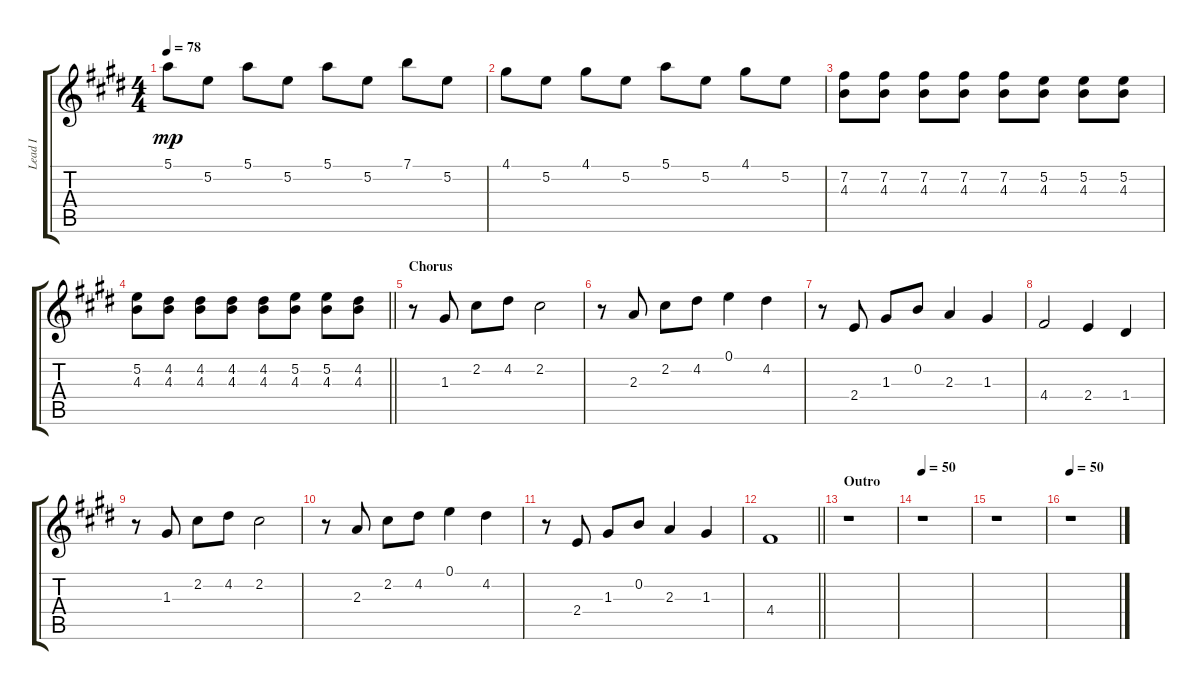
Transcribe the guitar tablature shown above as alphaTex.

\track ("Lead I" "Lead I") {instrument acousticguitarsteel}
\staff {score tabs}
\tuning (E4 B3 G3 D3 A2 E2) {hide}
\ts (4 4)
\tempo 78
\clef g2
\ks c#minor
5.1.8{dy mp} 5.2.8 5.1.8 5.2.8 5.1.8 5.2.8 7.1.8 5.2.8 |
4.1.8 5.2.8 4.1.8 5.2.8 5.1.8 5.2.8 4.1.8 5.2.8 |
\ks e
(7.2 4.3).8 (7.2 4.3).8 (7.2 4.3).8 (7.2 4.3).8 (7.2 4.3).8 (5.2 4.3).8 (5.2 4.3).8 (5.2 4.3).8 |
\barLineRight lightlight
\ks c#minor
(5.2 4.3).8 (4.2 4.3).8 (4.2 4.3).8 (4.2 4.3).8 (4.2 4.3).8 (5.2 4.3).8 (5.2 4.3).8 (4.2 4.3).8 |
\section ("" "Chorus")
r.8 1.3.8 2.2.8 4.2.8 2.2.2 |
\ks e
r.8 2.3.8 2.2.8 4.2.8 0.1.4 4.2.4 |
\ks c#minor
r.8 2.4.8 1.3.8 0.2.8 2.3.4 1.3.4 |
4.4.2 2.4.4 1.4.4 |
\ks e
r.8 1.3.8 2.2.8 4.2.8 2.2.2 |
\ks c#minor
r.8 2.3.8 2.2.8 4.2.8 0.1.4 4.2.4 |
r.8 2.4.8 1.3.8 0.2.8 2.3.4 1.3.4 |
\barLineRight lightlight
\ks e
4.4.1 |
\section ("" "Outro")
\ks c#minor
r.1 |
\tempo 50
r.1 |
r.1 |
\tempo 50
\ks e
r.1
